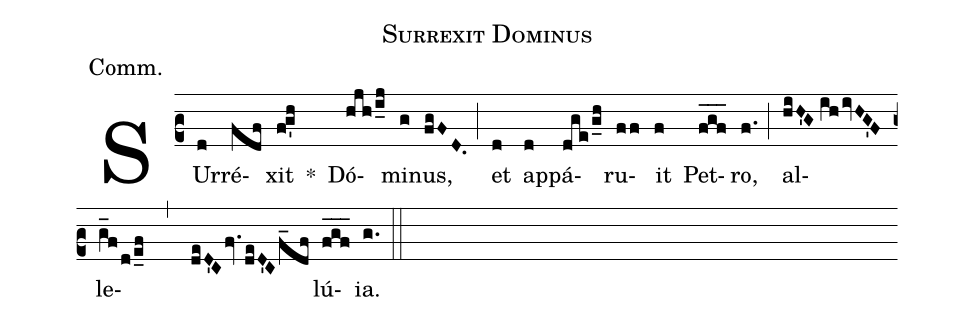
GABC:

name:Surrexit Dominus;
annotation:Comm.;
mode:6;
office-part:Communion;
%%
(c2) SUr(d)ré(fdf)xit(f!g'h) *()
Dó(hjh/i_j)mi(g)nus,(fgFD.) (;)
et(d) ap(d)pá(dge/g_h)ru(ff)it(f) Pet(fgf___)ro,(f.) (;)
al(hiH'G//ih/ivHG'F)le(g_f/d/e_f , deD'C/fv.deD'C/f_df)lú(fgf___)ia.(g.) (::)
